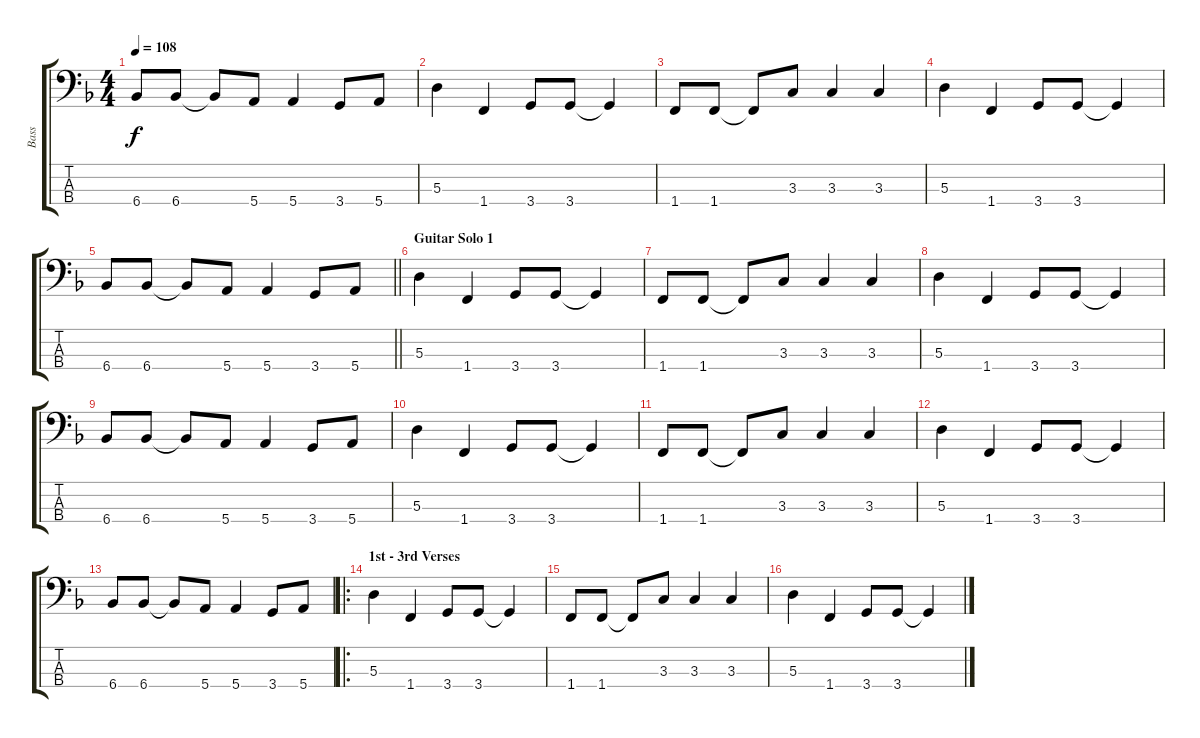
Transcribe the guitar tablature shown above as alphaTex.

\track ("Bass" "Bass") {instrument electricbassfinger}
\staff {score tabs}
\tuning (G2 D2 A1 E1) {hide}
\ts (4 4)
\tempo 108
\clef f4
\ks f
6.4.8{dy f} 6.4.8 6.4{t}.8 5.4.8 5.4.4 3.4.8 5.4.8 |
5.3.4 1.4.4 3.4.8 3.4.8 3.4{t}.4 |
1.4.8 1.4.8 1.4{t}.8 3.3.8 3.3.4 3.3.4 |
5.3.4 1.4.4 3.4.8 3.4.8 3.4{t}.4 |
\barLineRight lightlight
6.4.8 6.4.8 6.4{t}.8 5.4.8 5.4.4 3.4.8 5.4.8 |
\section ("" "Guitar Solo 1")
5.3.4 1.4.4 3.4.8 3.4.8 3.4{t}.4 |
1.4.8 1.4.8 1.4{t}.8 3.3.8 3.3.4 3.3.4 |
5.3.4 1.4.4 3.4.8 3.4.8 3.4{t}.4 |
6.4.8 6.4.8 6.4{t}.8 5.4.8 5.4.4 3.4.8 5.4.8 |
5.3.4 1.4.4 3.4.8 3.4.8 3.4{t}.4 |
1.4.8 1.4.8 1.4{t}.8 3.3.8 3.3.4 3.3.4 |
5.3.4 1.4.4 3.4.8 3.4.8 3.4{t}.4 |
6.4.8 6.4.8 6.4{t}.8 5.4.8 5.4.4 3.4.8 5.4.8 |
\ro
\section ("" "1st - 3rd Verses")
5.3.4 1.4.4 3.4.8 3.4.8 3.4{t}.4 |
1.4.8 1.4.8 1.4{t}.8 3.3.8 3.3.4 3.3.4 |
5.3.4 1.4.4 3.4.8 3.4.8 3.4{t}.4
